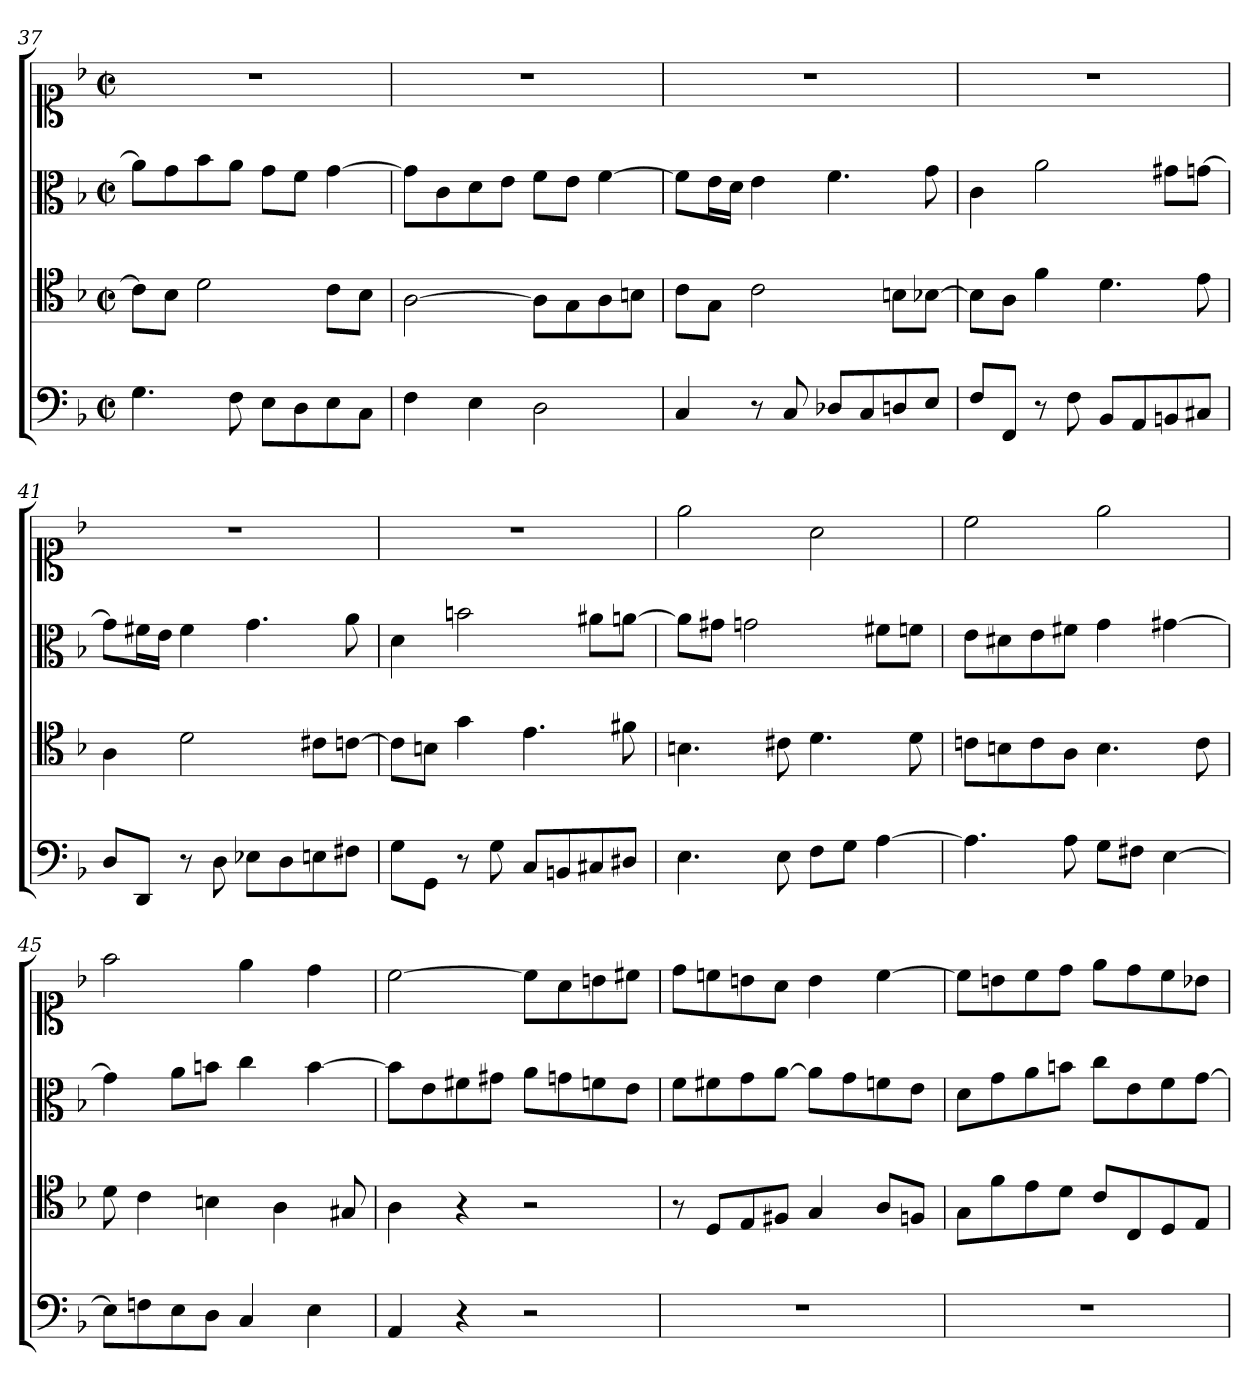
**kern	**kern	**kern	**kern
*part4	*part3	*part2	*part1
*staff4	*staff3	*staff2	*staff1
*clefF4	*clefC4	*clefC3	*clefC1
*k[b-]	*k[b-]	*k[b-]	*k[b-]
*d:	*d:	*d:	*d:
*M2/2	*M2/2	*M2/2	*M2/2
*met(c|)	*met(c|)	*met(c|)	*met(c|)
=37	=37	=37	=37
4.G	8cL]	8aL]	1r
.	8B-J	8g	.
.	2d	8b-	.
8F	.	8aJ	.
8EL	.	8gL	.
8D	.	8fJ	.
8E	8cL	[4g	.
8CJ	8B-J	.	.
=38	=38	=38	=38
4F	[2A	8gL]	1r
.	.	8c	.
4E	.	8d	.
.	.	8eJ	.
2D	8AL]	8fL	.
.	8G	8eJ	.
.	8A	[4f	.
.	8BnJ	.	.
=39	=39	=39	=39
4C	8cL	8fL]	1r
.	8GJ	16eL	.
.	.	16dJJ	.
8r	2c	4e	.
8C	.	.	.
8D-X/L	.	4.f	.
8C/	.	.	.
8Dn/	8BnL	.	.
8E/J	[8B-XJ	8g	.
=40	=40	=40	=40
8FL	8B-L]	4c	1r
8FFJ	8AJ	.	.
8r	4f	2a	.
8F	.	.	.
8BB-L	4.d	.	.
8AA	.	.	.
8BBn	.	8g#XL	.
8C#XJ	8e	[8gnJ	.
=41	=41	=41	=41
8DL	4A	8gL]	1r
8DDJ	.	16f#XL	.
.	.	16eJJ	.
8r	2d	4f#	.
8D	.	.	.
8E-XL	.	4.g	.
8D	.	.	.
8En	8c#XL	.	.
8F#XJ	[8cnJ	8a	.
=42	=42	=42	=42
8G\L	8cL]	4d	1r
8GG\J	8BnJ	.	.
8r	4g	2bn	.
8G	.	.	.
8CL	4.e	.	.
8BBn	.	.	.
8C#X	.	8a#XL	.
8D#XJ	8f#X	[8anJ	.
=43	=43	=43	=43
4.E	4.Bn	8aL]	2ee
.	.	8g#XJ	.
.	.	2gn	.
8E	8c#X	.	.
8FL	4.d	.	2a
8GJ	.	.	.
[4A	.	8f#XL	.
.	8d	8fnJ	.
=44	=44	=44	=44
4.A]	8cnL	8eL	2cc
.	8Bn	8d#X	.
.	8c	8e	.
8A	8AJ	8f#XJ	.
8GL	4.B	4g	2ee
8F#XJ	.	.	.
[4E	.	[4g#X	.
.	8c	.	.
=45	=45	=45	=45
8EL]	8d	4g#]	2ff
8Fn	4c	.	.
8E	.	8aL	.
8DJ	4Bn	8bnJ	.
4C	.	4cc	4ee
.	4A	.	.
4E	.	[4b	4dd
.	8G#X	.	.
=46	=46	=46	=46
4AA	4A	8bL]	[2cc
.	.	8e	.
4r	4r	8f#X	.
.	.	8g#XJ	.
2r	2r	8aL	8ccL]
.	.	8gn	8a
.	.	8fn	8bn
.	.	8eJ	8cc#XJ
=47	=47	=47	=47
1r	8r	8fL	8ddL
.	8DL	8f#X	8ccn
.	8E	8g	8bn
.	8F#XJ	[8aJ	8aJ
.	4G	8aL]	4b
.	.	8g	.
.	8AL	8fn	[4cc
.	8FnJ	8eJ	.
=48	=48	=48	=48
1r	8GL	8dL	8ccL]
.	8f	8g	8bn
.	8e	8a	8cc
.	8dJ	8bnJ	8ddJ
.	8cL	8ccL	8eeL
.	8C	8e	8dd
.	8D	8f	8cc
.	8EJ	[8gJ	8b-XJ
=	=	=	=
*-	*-	*-	*-
